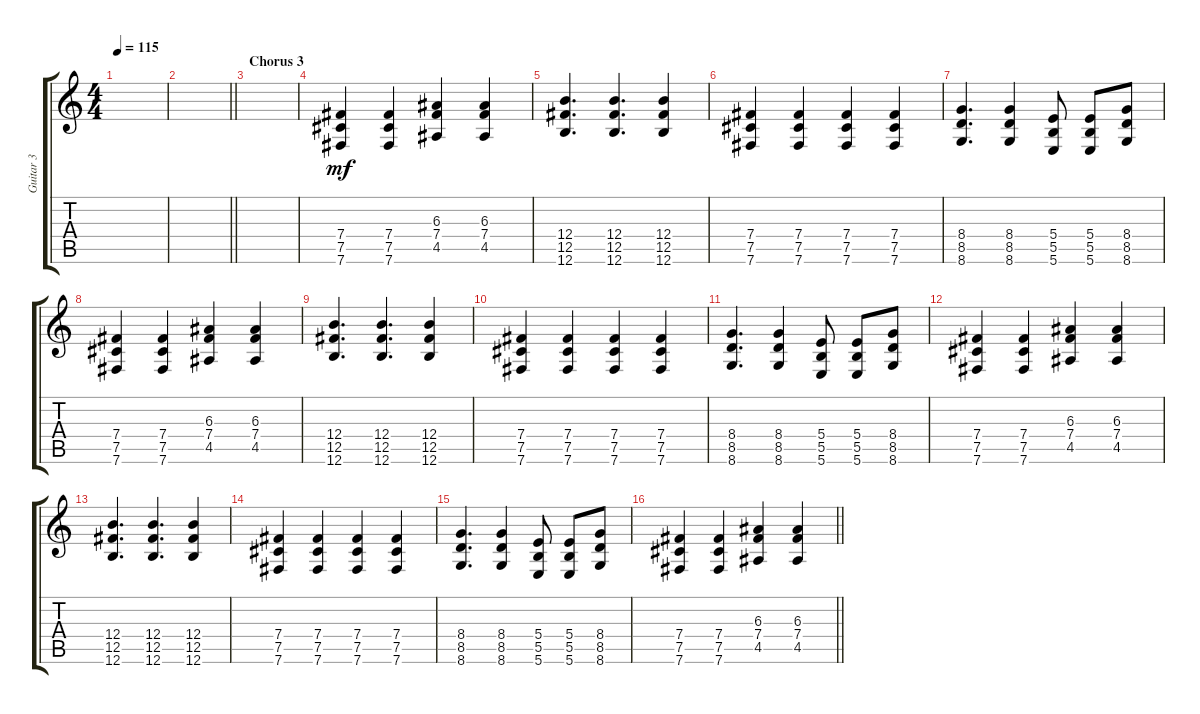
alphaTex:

\track ("Guitar 3" "Guitar 3") {instrument distortionguitar}
\staff {score tabs}
\tuning (Db4 Ab3 E3 B2 Gb2 B1) {hide}
\ts (4 4)
\tempo 115
\clef g2
\ks c
|
\barLineRight lightlight
|
\section ("" "Chorus 3")
|
(7.4 7.5 7.6).4{dy mf} (7.4 7.5 7.6).4 (6.3 7.4 4.5).4 (6.3 7.4 4.5).4 |
(12.4 12.5 12.6).4{d} (12.4 12.5 12.6).4{d} (12.4 12.5 12.6).4 |
(7.4 7.5 7.6).4 (7.4 7.5 7.6).4 (7.4 7.5 7.6).4 (7.4 7.5 7.6).4 |
(8.4 8.5 8.6).4{d} (8.4 8.5 8.6).4 (5.4 5.5 5.6).8 (5.4 5.5 5.6).8 (8.4 8.5 8.6).8 |
(7.4 7.5 7.6).4 (7.4 7.5 7.6).4 (6.3 7.4 4.5).4 (6.3 7.4 4.5).4 |
(12.4 12.5 12.6).4{d} (12.4 12.5 12.6).4{d} (12.4 12.5 12.6).4 |
(7.4 7.5 7.6).4 (7.4 7.5 7.6).4 (7.4 7.5 7.6).4 (7.4 7.5 7.6).4 |
(8.4 8.5 8.6).4{d} (8.4 8.5 8.6).4 (5.4 5.5 5.6).8 (5.4 5.5 5.6).8 (8.4 8.5 8.6).8 |
(7.4 7.5 7.6).4 (7.4 7.5 7.6).4 (6.3 7.4 4.5).4 (6.3 7.4 4.5).4 |
(12.4 12.5 12.6).4{d} (12.4 12.5 12.6).4{d} (12.4 12.5 12.6).4 |
(7.4 7.5 7.6).4 (7.4 7.5 7.6).4 (7.4 7.5 7.6).4 (7.4 7.5 7.6).4 |
(8.4 8.5 8.6).4{d} (8.4 8.5 8.6).4 (5.4 5.5 5.6).8 (5.4 5.5 5.6).8 (8.4 8.5 8.6).8 |
\barLineRight lightlight
(7.4 7.5 7.6).4 (7.4 7.5 7.6).4 (6.3 7.4 4.5).4 (6.3 7.4 4.5).4
